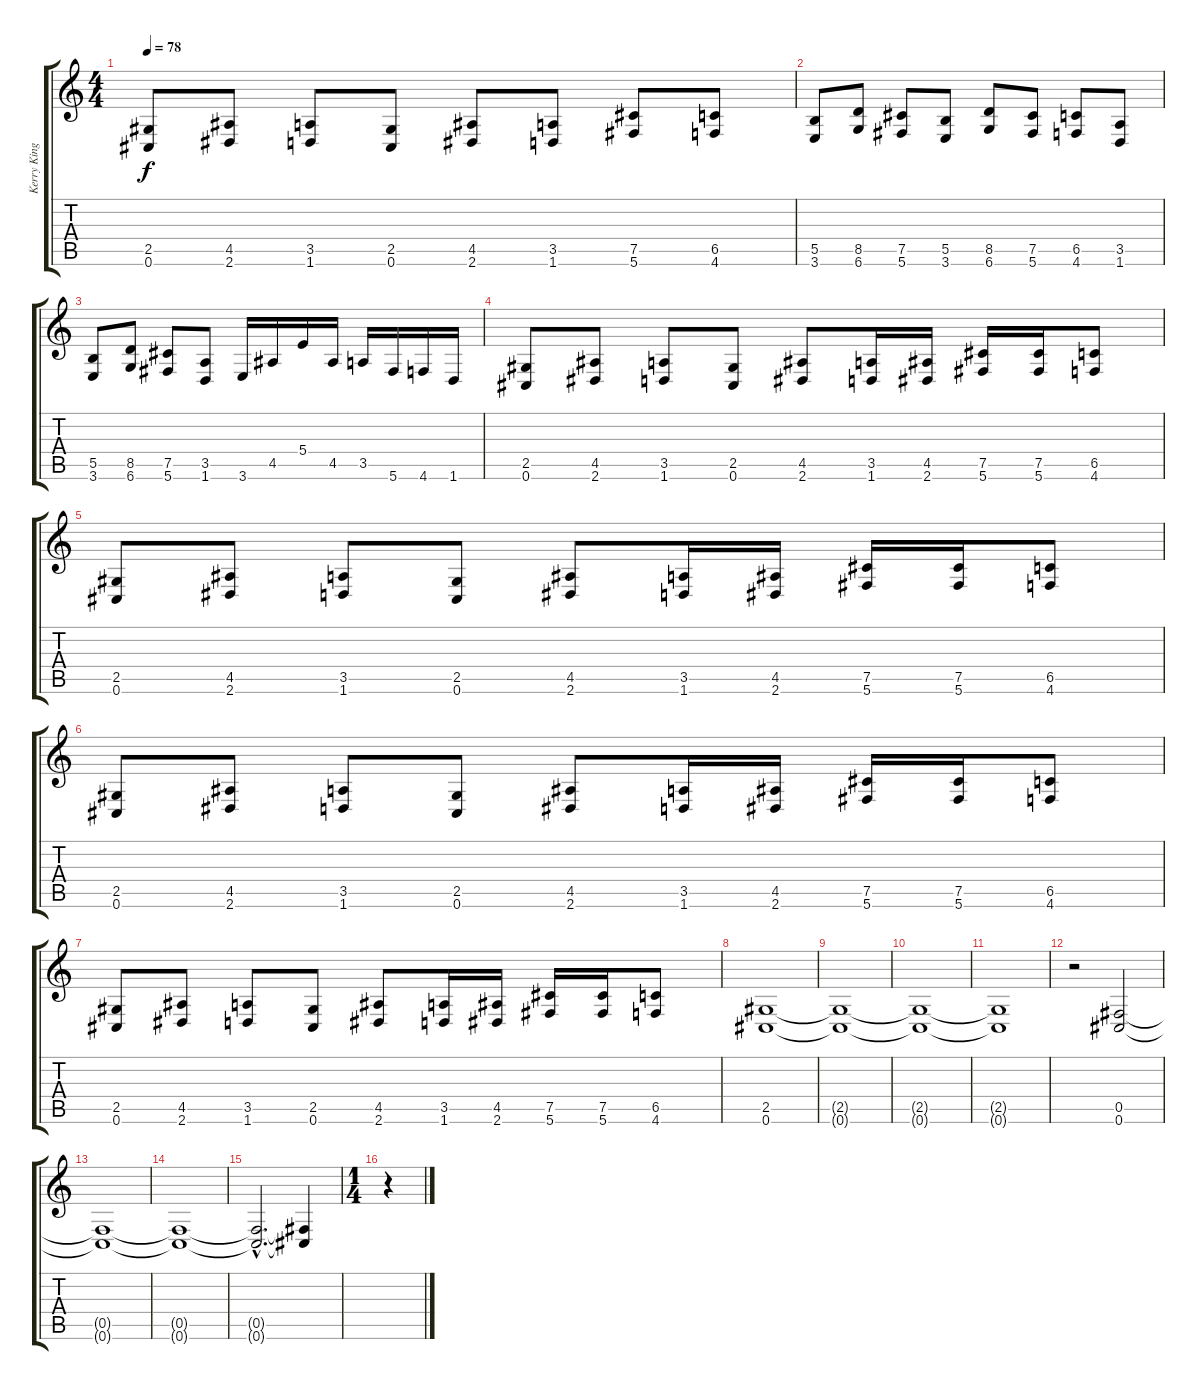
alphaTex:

\track ("Kerry King" "Kerry King") {instrument distortionguitar}
\staff {score tabs}
\tuning (Db4 Ab3 E3 B2 Gb2 Db2) {hide}
\ts (4 4)
\tempo 78
\clef g2
\ks c
(2.5 0.6).8{dy f} (4.5 2.6).8 (3.5 1.6).8 (2.5 0.6).8 (4.5 2.6).8 (3.5 1.6).8 (7.5 5.6).8 (6.5 4.6).8 |
(5.5 3.6).8 (8.5 6.6).8 (7.5 5.6).8 (5.5 3.6).8 (8.5 6.6).8 (7.5 5.6).8 (6.5 4.6).8 (3.5 1.6).8 |
(5.5 3.6).8 (8.5 6.6).8 (7.5 5.6).8 (3.5 1.6).8 3.6.16 4.5.16 5.4.16 4.5.16 3.5.16 5.6.16 4.6.16 1.6.16 |
(2.5 0.6).8 (4.5 2.6).8 (3.5 1.6).8 (2.5 0.6).8 (4.5 2.6).8 (3.5 1.6).16 (4.5 2.6).16 (7.5 5.6).16 (7.5 5.6).16 (6.5 4.6).8 |
(2.5 0.6).8 (4.5 2.6).8 (3.5 1.6).8 (2.5 0.6).8 (4.5 2.6).8 (3.5 1.6).16 (4.5 2.6).16 (7.5 5.6).16 (7.5 5.6).16 (6.5 4.6).8 |
(2.5 0.6).8 (4.5 2.6).8 (3.5 1.6).8 (2.5 0.6).8 (4.5 2.6).8 (3.5 1.6).16 (4.5 2.6).16 (7.5 5.6).16 (7.5 5.6).16 (6.5 4.6).8 |
(2.5 0.6).8 (4.5 2.6).8 (3.5 1.6).8 (2.5 0.6).8 (4.5 2.6).8 (3.5 1.6).16 (4.5 2.6).16 (7.5 5.6).16 (7.5 5.6).16 (6.5 4.6).8 |
(2.5 0.6).1{volume 0} |
(2.5{t} 0.6{t}).1 |
(2.5{t} 0.6{t}).1 |
(2.5{t} 0.6{t}).1 |
r.2 (0.5 0.6).2{volume 16} |
(0.5{t} 0.6{t}).1 |
(0.5{t} 0.6{t}).1 |
(0.5{hac t} 0.6{hac t}).2{d} (0.5{t} 0.6{t}).4{volume 0} |
\ts (1 4)
r.4{volume 16}
